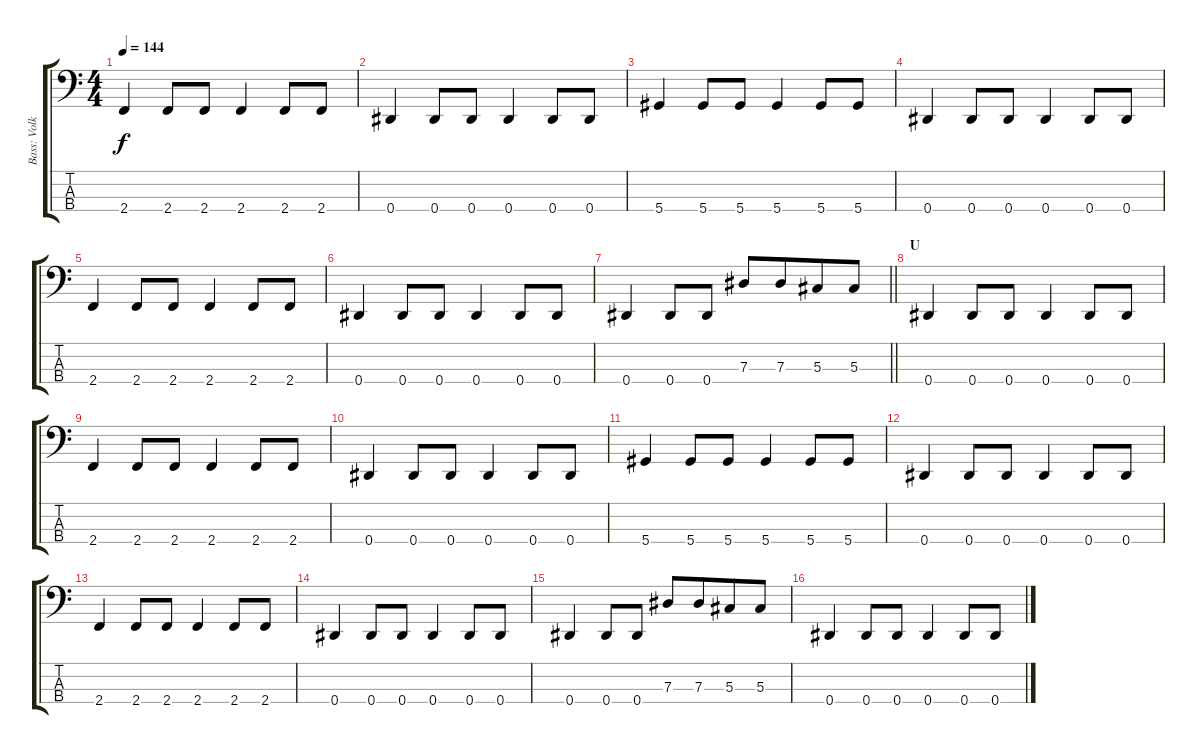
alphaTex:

\track ("Bass: Volker" "Bass: Volk") {instrument synthbass2}
\staff {score tabs}
\tuning (Gb2 Db2 Ab1 Eb1) {hide}
\ts (4 4)
\tempo 144
\clef f4
\ks c
2.4.4{dy f} 2.4.8 2.4.8 2.4.4 2.4.8 2.4.8 |
0.4.4 0.4.8 0.4.8 0.4.4 0.4.8 0.4.8 |
5.4.4 5.4.8 5.4.8 5.4.4 5.4.8 5.4.8 |
0.4.4 0.4.8 0.4.8 0.4.4 0.4.8 0.4.8 |
2.4.4 2.4.8 2.4.8 2.4.4 2.4.8 2.4.8 |
0.4.4 0.4.8 0.4.8 0.4.4 0.4.8 0.4.8 |
\barLineRight lightlight
0.4.4 0.4.8 0.4.8 7.3.8 7.3.8{beam merge} 5.3.8 5.3.8 |
\section ("" "U")
0.4.4 0.4.8 0.4.8 0.4.4 0.4.8 0.4.8 |
2.4.4 2.4.8 2.4.8 2.4.4 2.4.8 2.4.8 |
0.4.4 0.4.8 0.4.8 0.4.4 0.4.8 0.4.8 |
5.4.4 5.4.8 5.4.8 5.4.4 5.4.8 5.4.8 |
0.4.4 0.4.8 0.4.8 0.4.4 0.4.8 0.4.8 |
2.4.4 2.4.8 2.4.8 2.4.4 2.4.8 2.4.8 |
0.4.4 0.4.8 0.4.8 0.4.4 0.4.8 0.4.8 |
0.4.4 0.4.8 0.4.8 7.3.8 7.3.8{beam merge} 5.3.8 5.3.8 |
0.4.4 0.4.8 0.4.8 0.4.4 0.4.8 0.4.8
